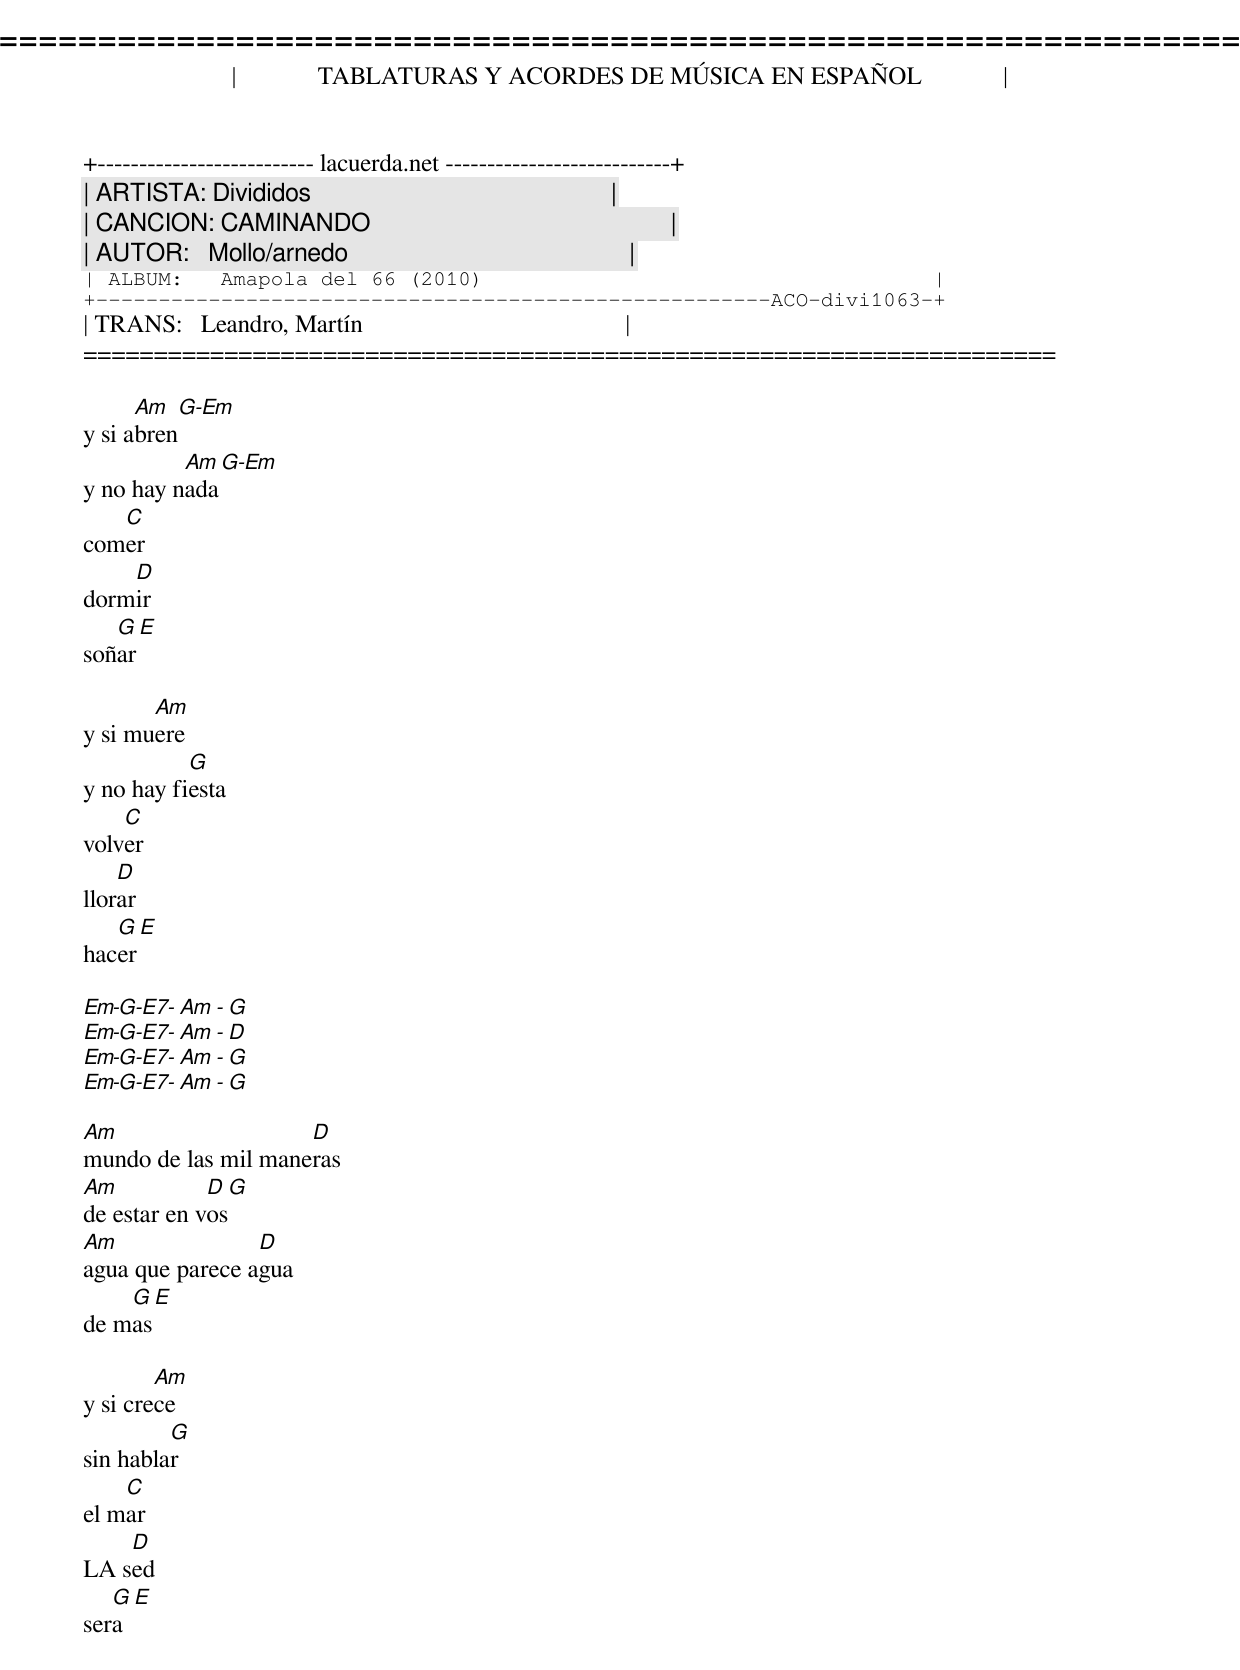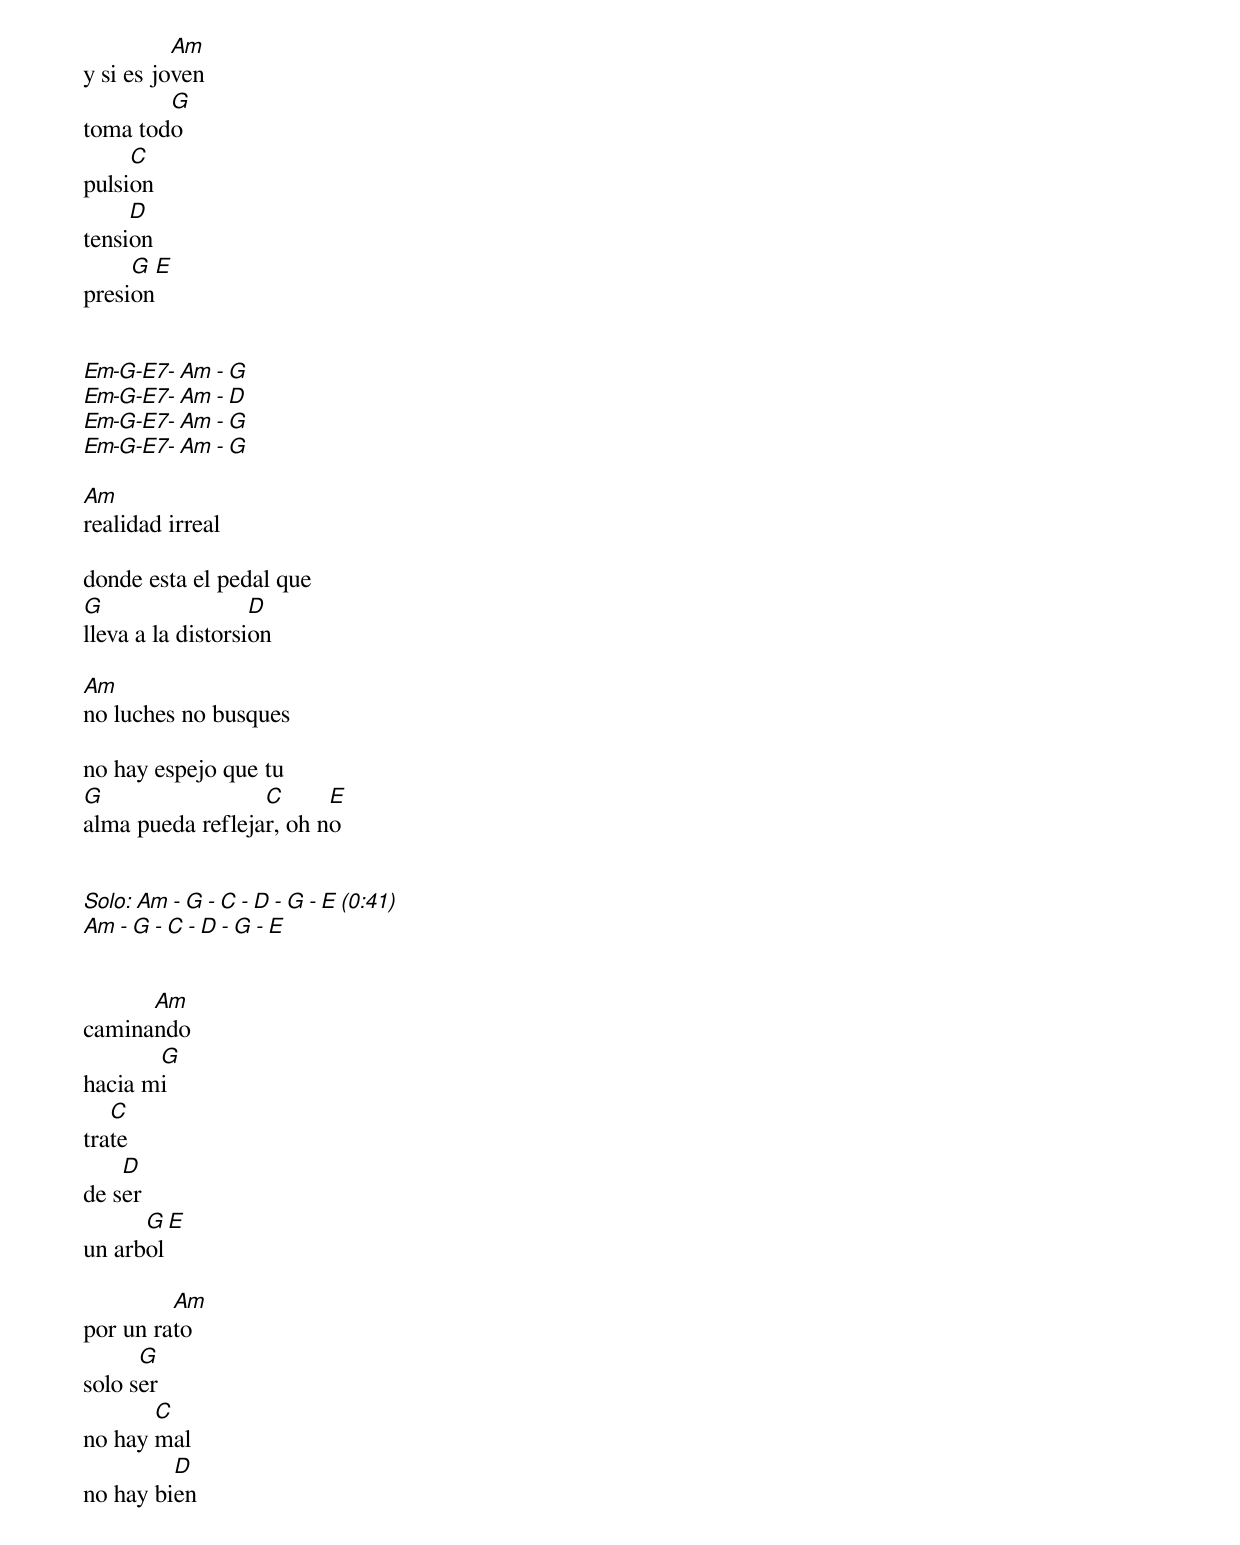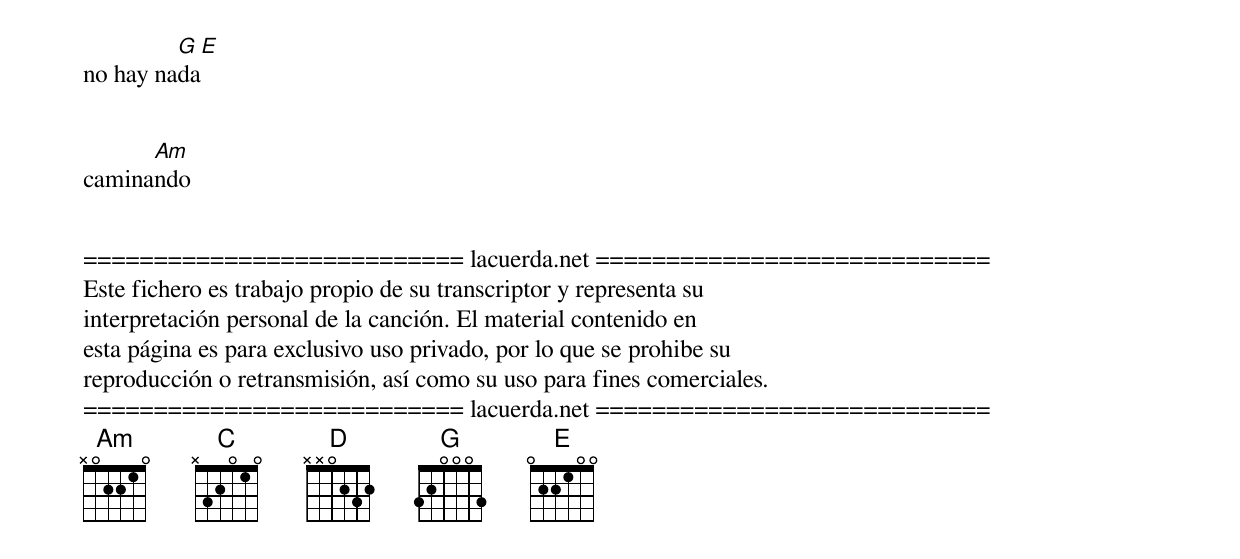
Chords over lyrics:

=====================================================================
|             TABLATURAS Y ACORDES DE MÚSICA EN ESPAÑOL             |
+-------------------------- lacuerda.net ---------------------------+
| ARTISTA: Divididos                                                |
| CANCION: CAMINANDO                                                |
| AUTOR:   Mollo/arnedo                                             |
| ALBUM:   Amapola del 66 (2010)                                    |
+------------------------------------------------------ACO-divi1063-+
| TRANS:   Leandro, Martín                                          |
=====================================================================

      Am     G-Em
y si abren
          Am     G-Em
y no hay nada
   C
comer
    D
dormir
   G    E
soñar

       Am
y si muere
           G
y no hay fiesta
    C
volver
    D
llorar
   G     E
hacer

Em-G-E7- Am - G
Em-G-E7- Am - D
Em-G-E7- Am - G
Em-G-E7- Am - G

Am                   D
mundo de las mil maneras
Am           D    G
de estar en vos
Am               D
agua que parece agua
    G   E
de mas

        Am
y si crece
         G
sin hablar
    C
el mar
    D
LA sed
   G    E
sera

          Am
y si es joven
        G
toma todo
     C
pulsion
     D
tension
     G     E
presion


Em-G-E7- Am - G
Em-G-E7- Am - D
Em-G-E7- Am - G
Em-G-E7- Am - G

Am
realidad irreal

donde esta el pedal que
G                  D
lleva a la distorsion

Am
no luches no busques

no hay espejo que tu
G                 C      E
alma pueda reflejar, oh no


Solo: Am - G - C - D - G - E  (0:41)
      Am - G - C - D - G - E


      Am
caminando
       G
hacia mi
   C
trate
    D
de ser
      G   E
un arbol

         Am
por un rato
      G
solo ser
       C
no hay mal
         D
no hay bien
         G    E
no hay nada


      Am
caminando


=========================== lacuerda.net ============================
Este fichero es trabajo propio de su transcriptor y representa su
interpretación personal de la canción. El material contenido en
esta página es para exclusivo uso privado, por lo que se prohibe su
reproducción o retransmisión, así como su uso para fines comerciales.
=========================== lacuerda.net ============================
